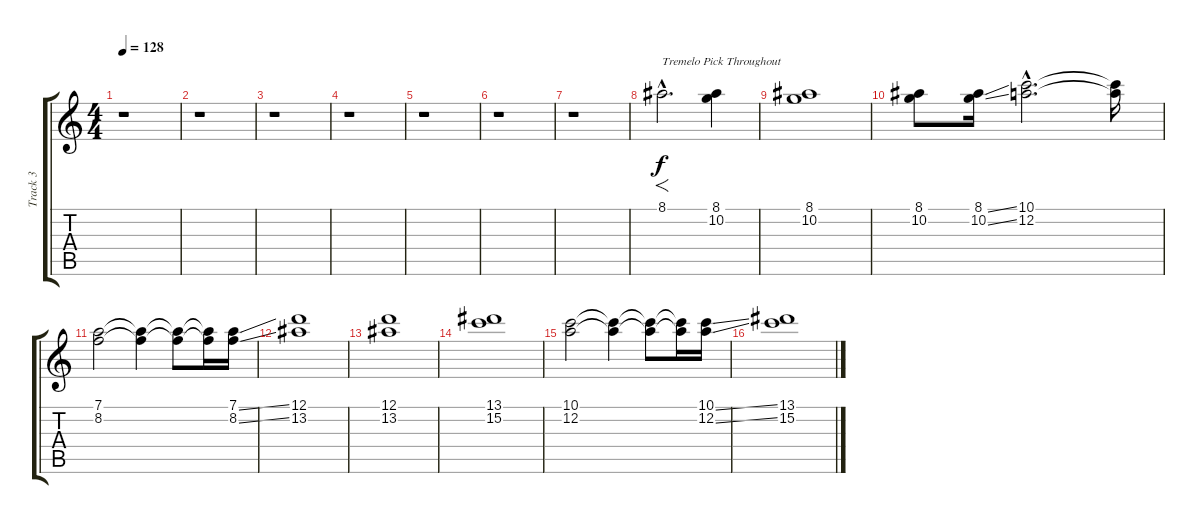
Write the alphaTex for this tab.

\track ("Track 3" "Track 3") {instrument electricguitarclean}
\staff {score tabs}
\tuning (D4 A3 F3 C3 G2 C2) {hide}
\ts (4 4)
\tempo 128
\clef g2
\ks c
r.1{dy f instrument electricguitarclean} |
r.1 |
r.1 |
r.1 |
r.1 |
r.1 |
r.1 |
8.1{hac}.2{f d txt "Tremelo Pick Throughout"} (8.1 10.2).4 |
(8.1 10.2).1 |
(8.1 10.2).8 (8.1{ss} 10.2{ss}).16 (10.1{hac} 12.2{hac}).2{d} (10.1{t} 12.2{t}).16 |
(7.1 8.2).2 (7.1{t} 8.2{t}).4 (7.1{t} 8.2{t}).8 (7.1{t} 8.2{t}).16 (7.1{ss} 8.2{ss}).16 |
(12.1 13.2).1 |
(12.1 13.2).1 |
(13.1 15.2).1 |
(10.1 12.2).2 (10.1{t} 12.2{t}).4 (10.1{t} 12.2{t}).8 (10.1{t} 12.2{t}).16 (10.1{ss} 12.2{ss}).16 |
(13.1 15.2).1
